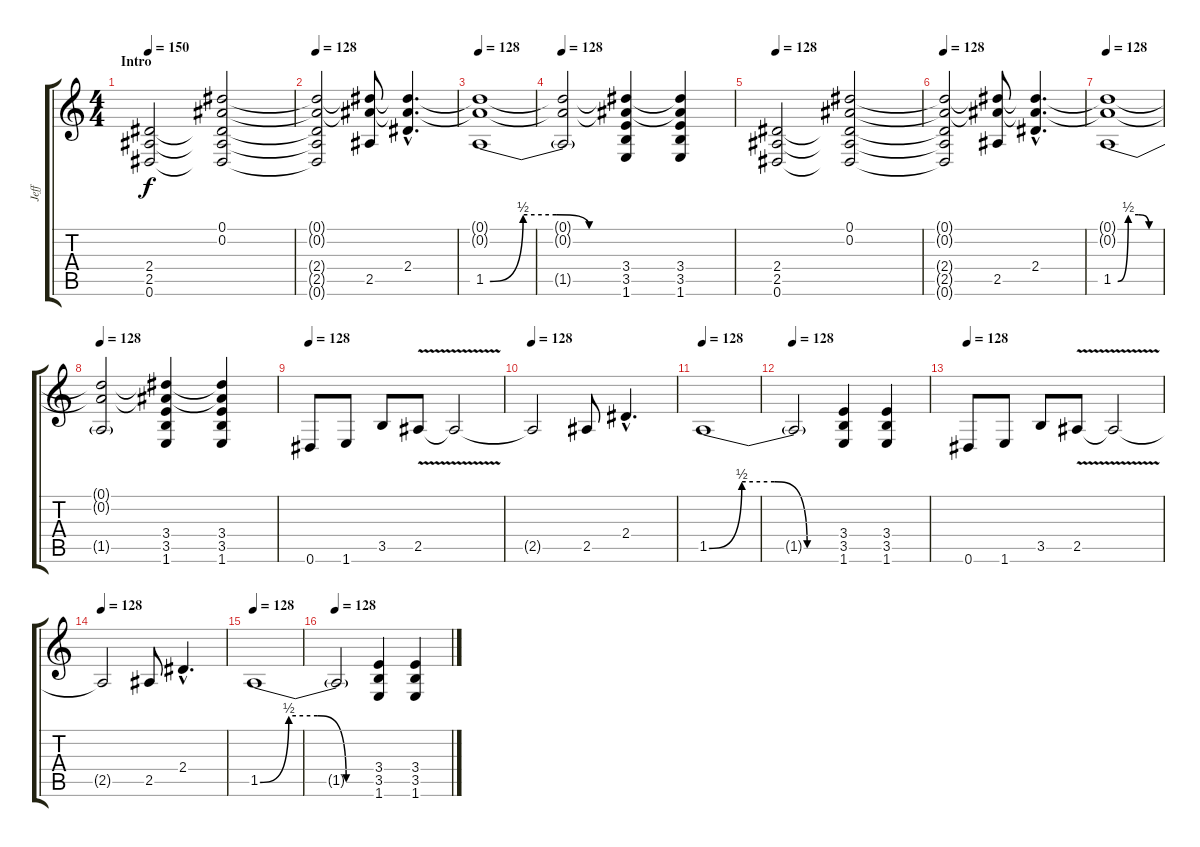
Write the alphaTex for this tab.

\track ("Jeff" "Jeff") {instrument distortionguitar}
\staff {score tabs}
\tuning (Eb4 Bb3 Gb3 Db3 Ab2 Eb2) {hide}
\ts (4 4)
\section ("" "Intro")
\tempo 150
\tempo 128
\tempo 150
\clef g2
\ks c
(2.4 2.5 0.6).2{dy f instrument distortionguitar} (0.1 0.2 2.4{t} 2.5{t} 0.6{t}).2 |
\tempo 128
(0.1{t} 0.2{t} 2.4{t} 2.5{t} 0.6{t}).2 (0.1{t} 0.2{t} 2.5).8 (0.1{hac t} 0.2{hac t} 2.4{hac}).4{d} |
\tempo 128
(0.1{t} 0.2{t} 1.5{be (custom 0 0 15 2 30 2 45 0 60 0)}).1 |
\tempo 128
(0.1{t} 0.2{t} 1.5{t}).2 (0.1{t} 0.2{t} 3.4 3.5 1.6).4 (0.1{t} 0.2{t} 3.4 3.5 1.6).4 |
\tempo 128
(2.4 2.5 0.6).2 (0.1 0.2 2.4{t} 2.5{t} 0.6{t}).2 |
\tempo 128
(0.1{t} 0.2{t} 2.4{t} 2.5{t} 0.6{t}).2 (0.1{t} 0.2{t} 2.5).8 (0.1{hac t} 0.2{hac t} 2.4{hac}).4{d} |
\tempo 128
(0.1{t} 0.2{t} 1.5{be (custom 0 0 15 2 30 2 45 0 60 0)}).1 |
\tempo 128
(0.1{t} 0.2{t} 1.5{t}).2 (0.1{t} 0.2{t} 3.4 3.5 1.6).4 (0.1{t} 0.2{t} 3.4 3.5 1.6).4 |
\tempo 128
0.6.8 1.6.8 3.5.8 2.5{v}.8 2.5{t}.2 |
\tempo 128
2.5{t}.2 2.5.8 2.4{hac}.4{d} |
\tempo 128
1.5{be (custom 0 0 15 2 30 2 45 0 60 0)}.1 |
\tempo 128
1.5{t}.2 (3.4 3.5 1.6).4 (3.4 3.5 1.6).4 |
\tempo 128
0.6.8 1.6.8 3.5.8 2.5{v}.8 2.5{t}.2 |
\tempo 128
2.5{t}.2 2.5.8 2.4{hac}.4{d} |
\tempo 128
1.5{be (custom 0 0 15 2 30 2 45 0 60 0)}.1 |
\tempo 128
1.5{t}.2 (3.4 3.5 1.6).4 (3.4 3.5 1.6).4
